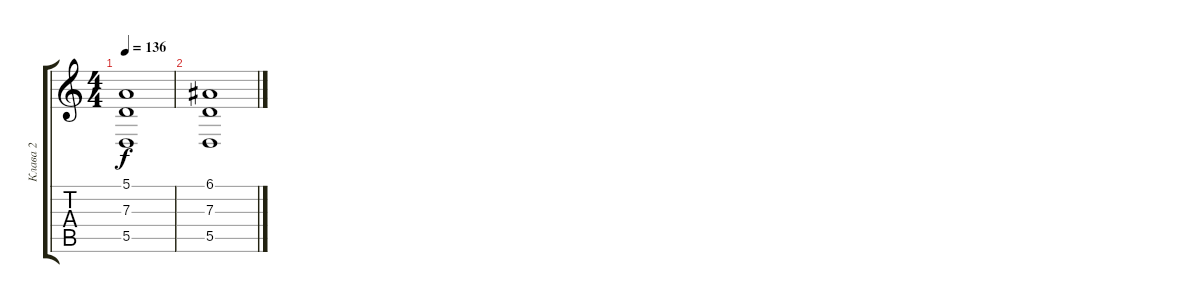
\track ("Клава 2" "Клава 2") {instrument stringensemble1}
\staff {score tabs}
\tuning (E4 B3 G3 D3 A2 E2) {hide}
\ts (4 4)
\tempo 136
\clef g2
\ks c
(5.1 7.3 5.5).1{dy f} |
(6.1 7.3 5.5).1
